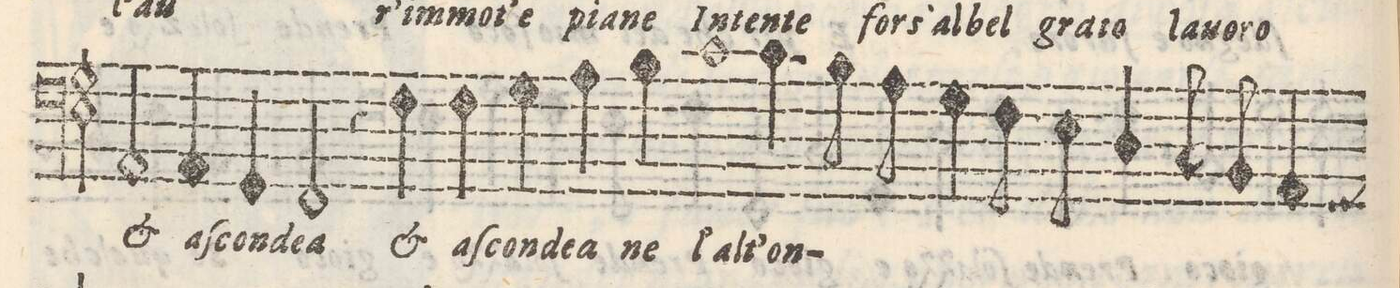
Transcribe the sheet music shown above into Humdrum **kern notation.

**kern	**text
*I"BASSO	*
*clefF4	*
*k[]	*
*met(C)	*
*M2/1	*
2AA/	[Et]
4AA/	aſ-
4GG/	-con-
=14-	=14-
2FF/	-dea
4r	.
4F\	[Et]
4F\	aſ-
4G\	-con-
4A\	-dea
4B\	ne
=15-	=15-
1c	l'alt'
4c\	on-
8B\	.
8A\	.
4G\	.
8F\	.
8E\	.
=16-	=16-
4D/	.
8C/	.
8BB/	.
4AA/	.
*-	*-
